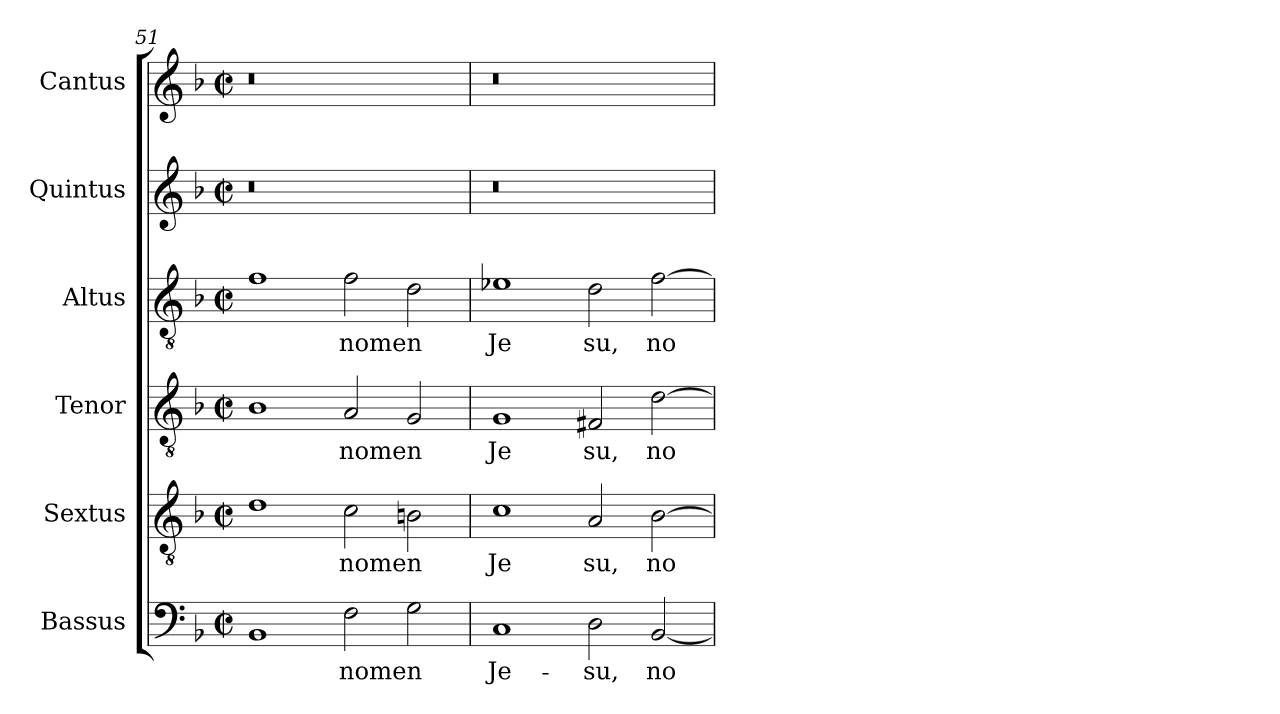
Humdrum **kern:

**kern	**text	**kern	**text	**kern	**text	**kern	**text	**kern	**kern
*part6	*part6	*part5	*part5	*part4	*part4	*part3	*part3	*part2	*part1
*staff6	*staff6	*staff5	*staff5	*staff4	*staff4	*staff3	*staff3	*staff2	*staff1
*I"Bassus	*	*I"Sextus	*	*I"Tenor	*	*I"Altus	*	*I"Quintus	*I"Cantus
*clefF4	*	*clefGv2	*	*clefGv2	*	*clefGv2	*	*clefG2	*clefG2
*k[b-]	*	*k[b-]	*	*k[b-]	*	*k[b-]	*	*k[b-]	*k[b-]
*F:	*	*F:	*	*F:	*	*F:	*	*F:	*F:
*M2/2	*	*M2/2	*	*M2/2	*	*M2/2	*	*M2/2	*M2/2
*met(c|)	*	*met(c|)	*	*met(c|)	*	*met(c|)	*	*met(c|)	*met(c|)
=51	=51	=51	=51	=51	=51	=51	=51	=51	=51
1BB-	.	1d	.	1B-	.	1f	.	0r	0r
!	!LO:LY:b	!	!LO:LY:b	!	!LO:LY:b	!	!LO:LY:b	!	!
2F\	nomen	2c\	nomen	2A/	nomen	2f\	nomen	.	.
2G\	.	2Bn\	.	2G/	.	2d\	.	.	.
=52	=52	=52	=52	=52	=52	=52	=52	=52	=52
!	!LO:LY:b:cj	!	!LO:LY:b:cj	!	!LO:LY:b:cj	!	!LO:LY:b:cj	!	!
1C	Je-	1c	Je	1G	Je	1e-X	Je	0r	0r
!	!LO:LY:b:cj	!	!LO:LY:b:cj	!	!LO:LY:b:cj	!	!LO:LY:b:cj	!	!
2D\	-su,	2A/	su,	2F#X/	su,	2d\	su,	.	.
!	!LO:LY:b:cj	!	!LO:LY:b:cj	!	!LO:LY:b:cj	!	!LO:LY:b:cj	!	!
[<2BB-/	no-	[>2B-\	no	[>2d\	no	[>2f\	no	.	.
=	=	=	=	=	=	=	=	=	=
*-	*-	*-	*-	*-	*-	*-	*-	*-	*-
